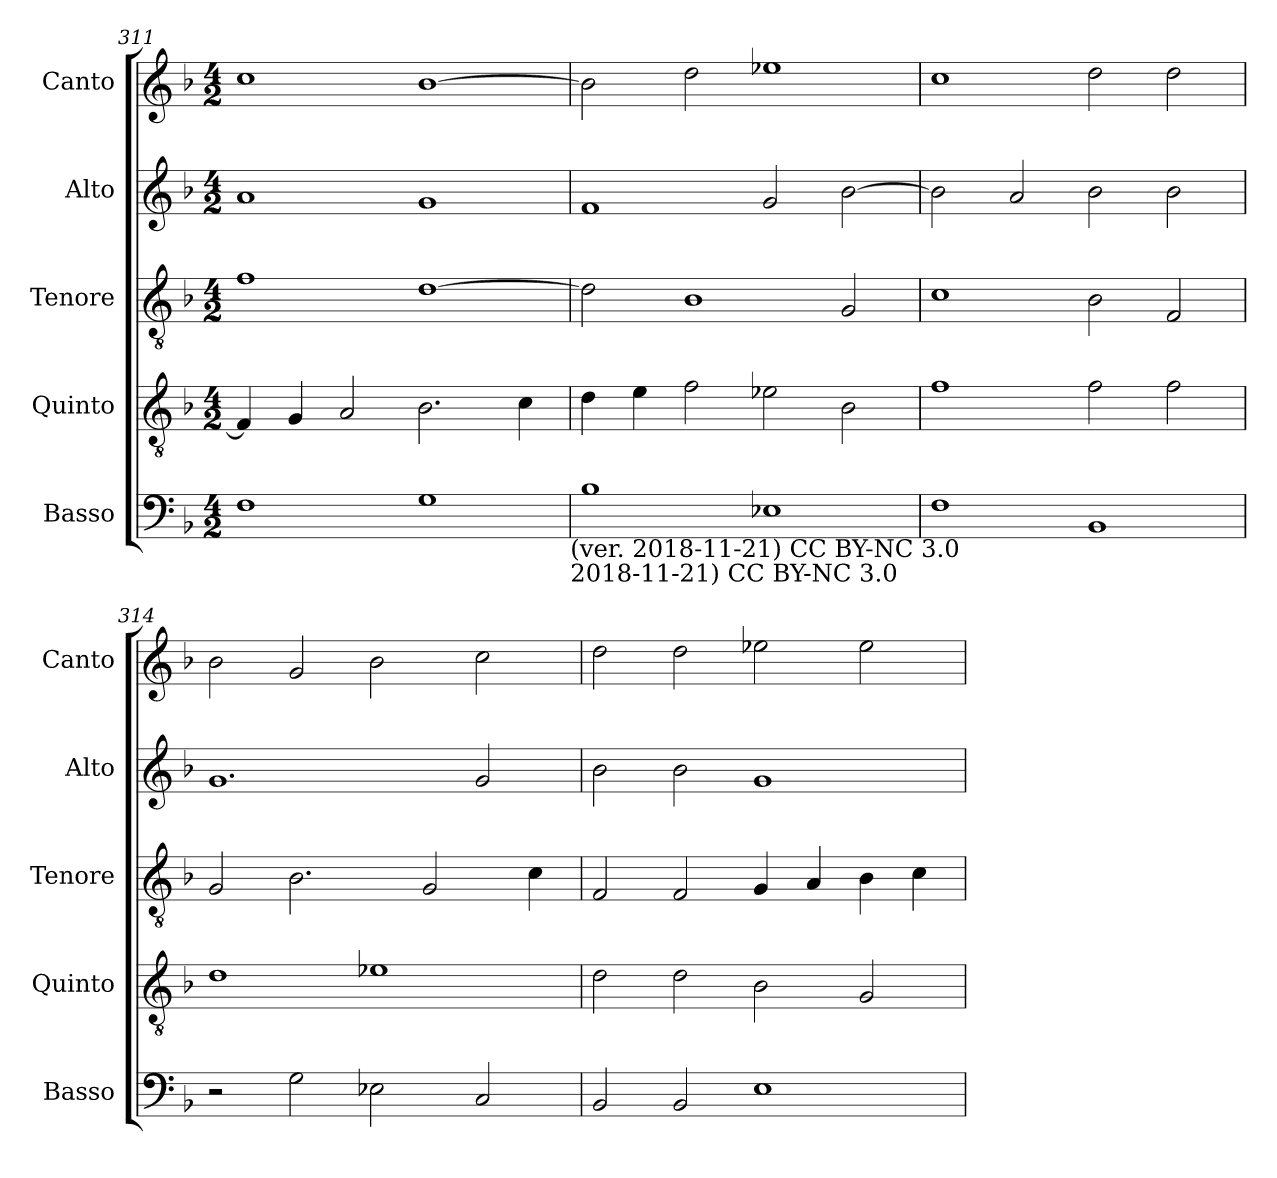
**kern	**kern	**kern	**kern	**kern
*part5	*part4	*part3	*part2	*part1
*staff5	*staff4	*staff3	*staff2	*staff1
*I"Basso	*I"Quinto	*I"Tenore	*I"Alto	*I"Canto
*I'Basso	*I'Quinto	*I'Tenore	*I'Alto	*I'Canto
*clefF4	*clefGv2	*clefGv2	*clefG2	*clefG2
*k[b-]	*k[b-]	*k[b-]	*k[b-]	*k[b-]
*F:	*F:	*F:	*F:	*F:
*M4/2	*M4/2	*M4/2	*M4/2	*M4/2
=311	=311	=311	=311	=311
1F	4F/]	1f	1a	1cc
.	4G/	.	.	.
.	2A/	.	.	.
1G	2.B-\	[>1d	1g	[>1b-
.	4c\	.	.	.
!LO:TX:b:t=(ver. 2018-11-21) CC BY-NC 3.0	!	!	!	!
!LO:TX:b:t=2018-11-21) CC BY-NC 3.0	!	!	!	!
!!LO:PB:g=z
=312	=312	=312	=312	=312
1B-	4d\	2d\]	1f	2b-\]
.	4e\	.	.	.
.	2f\	1B-	.	2dd\
1E-X	2e-X\	.	2g/	1ee-X
.	2B-\	2G/	[>2b-\	.
=313	=313	=313	=313	=313
1F	1f	1c	2b-\]	1cc
.	.	.	2a/	.
1BB-	2f\	2B-\	2b-\	2dd\
.	2f\	2F/	2b-\	2dd\
=314	=314	=314	=314	=314
2r	1d	2G/	1.g	2b-\
2G\	.	2.B-\	.	2g/
2E-X\	1e-X	.	.	2b-\
.	.	2G/	.	.
2C/	.	.	2g/	2cc\
.	.	4c\	.	.
=315	=315	=315	=315	=315
2BB-/	2d\	2F/	2b-\	2dd\
2BB-/	2d\	2F/	2b-\	2dd\
1E	2B-\	4G/	1g	2ee-X\
.	.	4A/	.	.
.	2G/	4B-\	.	2ee-\
.	.	4c\	.	.
=	=	=	=	=
*-	*-	*-	*-	*-
